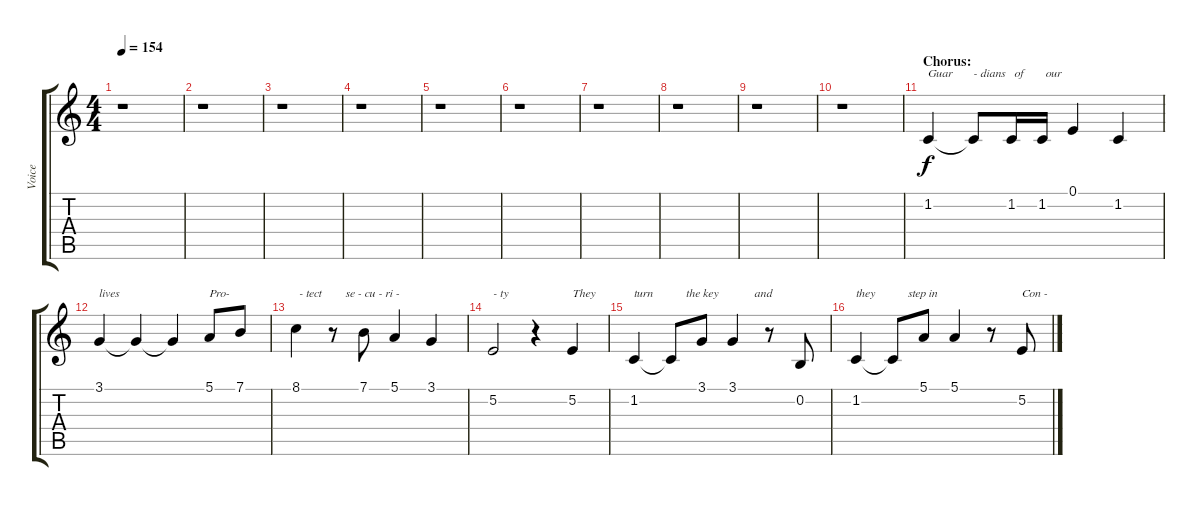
\track ("Voice" "Voice") {instrument oboe}
\staff {score tabs}
\tuning (E4 B3 G3 D3 A2 E2) {hide}
\ts (4 4)
\tempo 154
\clef g2
\ks c
r.1{dy f} |
r.1 |
r.1 |
r.1 |
r.1 |
r.1 |
r.1 |
r.1 |
r.1 |
r.1 |
\section ("" "Chorus:")
1.2.4{txt "Guar       - dians   of       our"} 1.2{t}.8 1.2.16 1.2.16 0.1.4 1.2.4 |
3.1.4{txt "lives"} 3.1{t}.4 3.1{t}.4 5.1.8{txt "Pro-"} 7.1.8 |
8.1.4{txt " - tect        se - cu - ri -"} r.8 7.1.8 5.1.4 3.1.4 |
5.2.2{txt "- ty"} r.4 5.2.4{txt "They"} |
1.2.4{txt "turn           the key            and"} 1.2{t}.8 3.1.8 3.1.4 r.8 0.2.8 |
1.2.4{txt "they           step in"} 1.2{t}.8 5.1.8 5.1.4 r.8 5.2.8{txt "Con -"}
